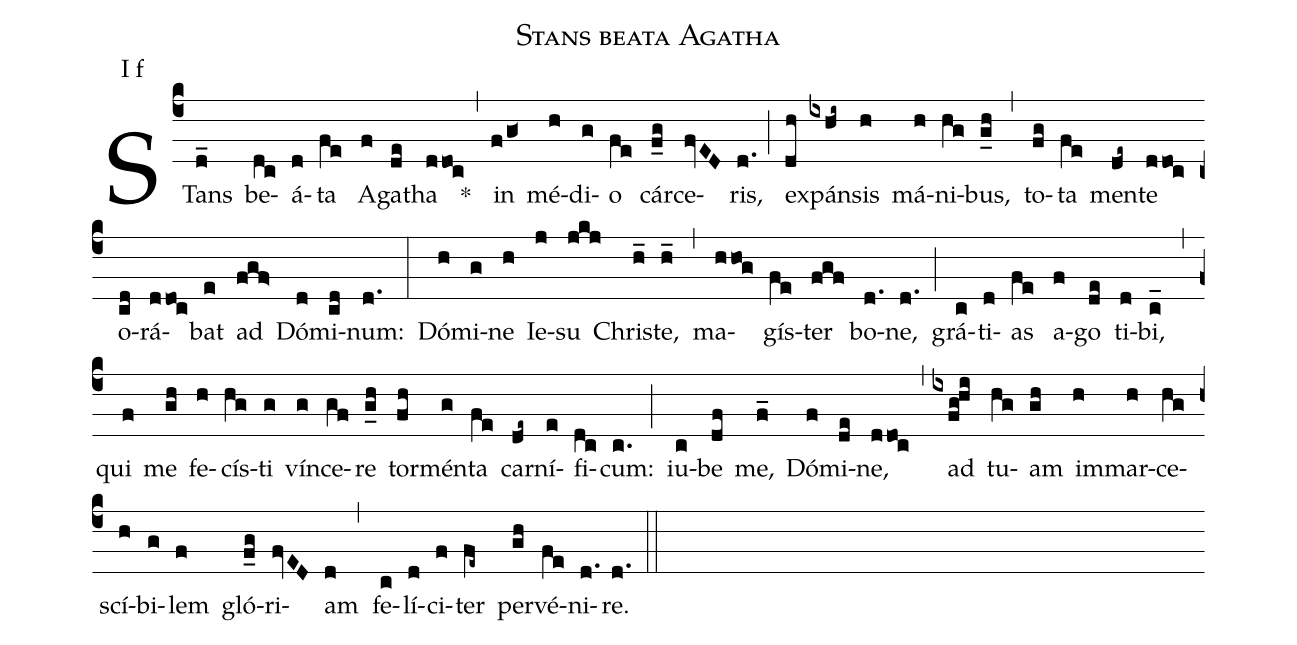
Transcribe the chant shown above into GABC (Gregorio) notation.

name: Stans beata Agatha;
annotation: I f;
mode: 1;
%%
(c4)
STans(d_) be(dc)á(d)ta(fe) A(f)ga(de)tha(ddoc) *(,)
in(f/g<) mé(h)di(g)o(fe) cár(f_g)ce(fvED)ris,(d.) (;)
ex(dh)pán(ixhi~)sis(h) má(h)ni(hg)bus,(g_h) (,)
to(fg)ta(fe) men(de~)te(ddoc) o(cd)rá(ddoc)bat(e) ad(fgf>) Dó(d)mi(cd)num:(d.) (:)
Dó(h)mi(g)ne(h) Ie(j)su(jkj) Chris(h_)te,(h_) (,)
ma(hhog)gís(fe)ter(fgf) bo(d.)ne,(d.) (;)
grá(c)ti(d)as(fe) a(f)go(de) ti(d)bi,(c_) (,)
qui(f) me(gh) fe(h)cís(hg)ti(g) vín(g)ce(gf)re(g_h) tor(fh)mén(g)ta(fe) car(de~)ní(e)fi(dc)cum:(c.) (;)
iu(c)be(df) me,(f_) Dó(f)mi(de)ne,(ddoc) (,)
ad(ixfg!hi) tu(hg)am(gh) im(h)mar(h)ce(hg)scí(h)bi(g)lem(f) gló(f_g)ri(fvED)am(d) (,)
fe(c)lí(d)ci(f)ter(fe~) per(gh)vé(fe)ni(d.)re.(d.) (::)
